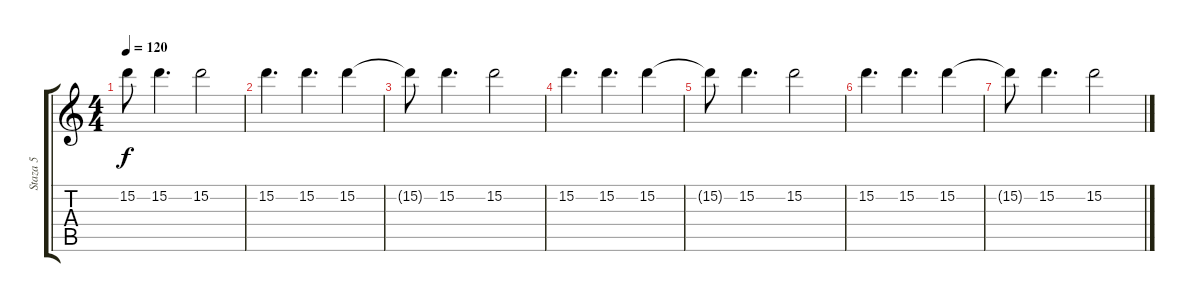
\track ("Staza 5" "Staza 5") {instrument overdrivenguitar}
\staff {score tabs}
\tuning (E4 B3 G3 D3 A2 E2) {hide}
\ts (4 4)
\tempo 120
\clef g2
\ks c
15.2{t}.8{dy f} 15.2.4{d} 15.2.2 |
15.2.4{d} 15.2.4{d} 15.2.4 |
15.2{t}.8 15.2.4{d} 15.2.2 |
15.2.4{d volume 0} 15.2.4{d} 15.2.4 |
15.2{t}.8 15.2.4{d} 15.2.2 |
15.2.4{d} 15.2.4{d} 15.2.4 |
15.2{t}.8 15.2.4{d} 15.2.2
